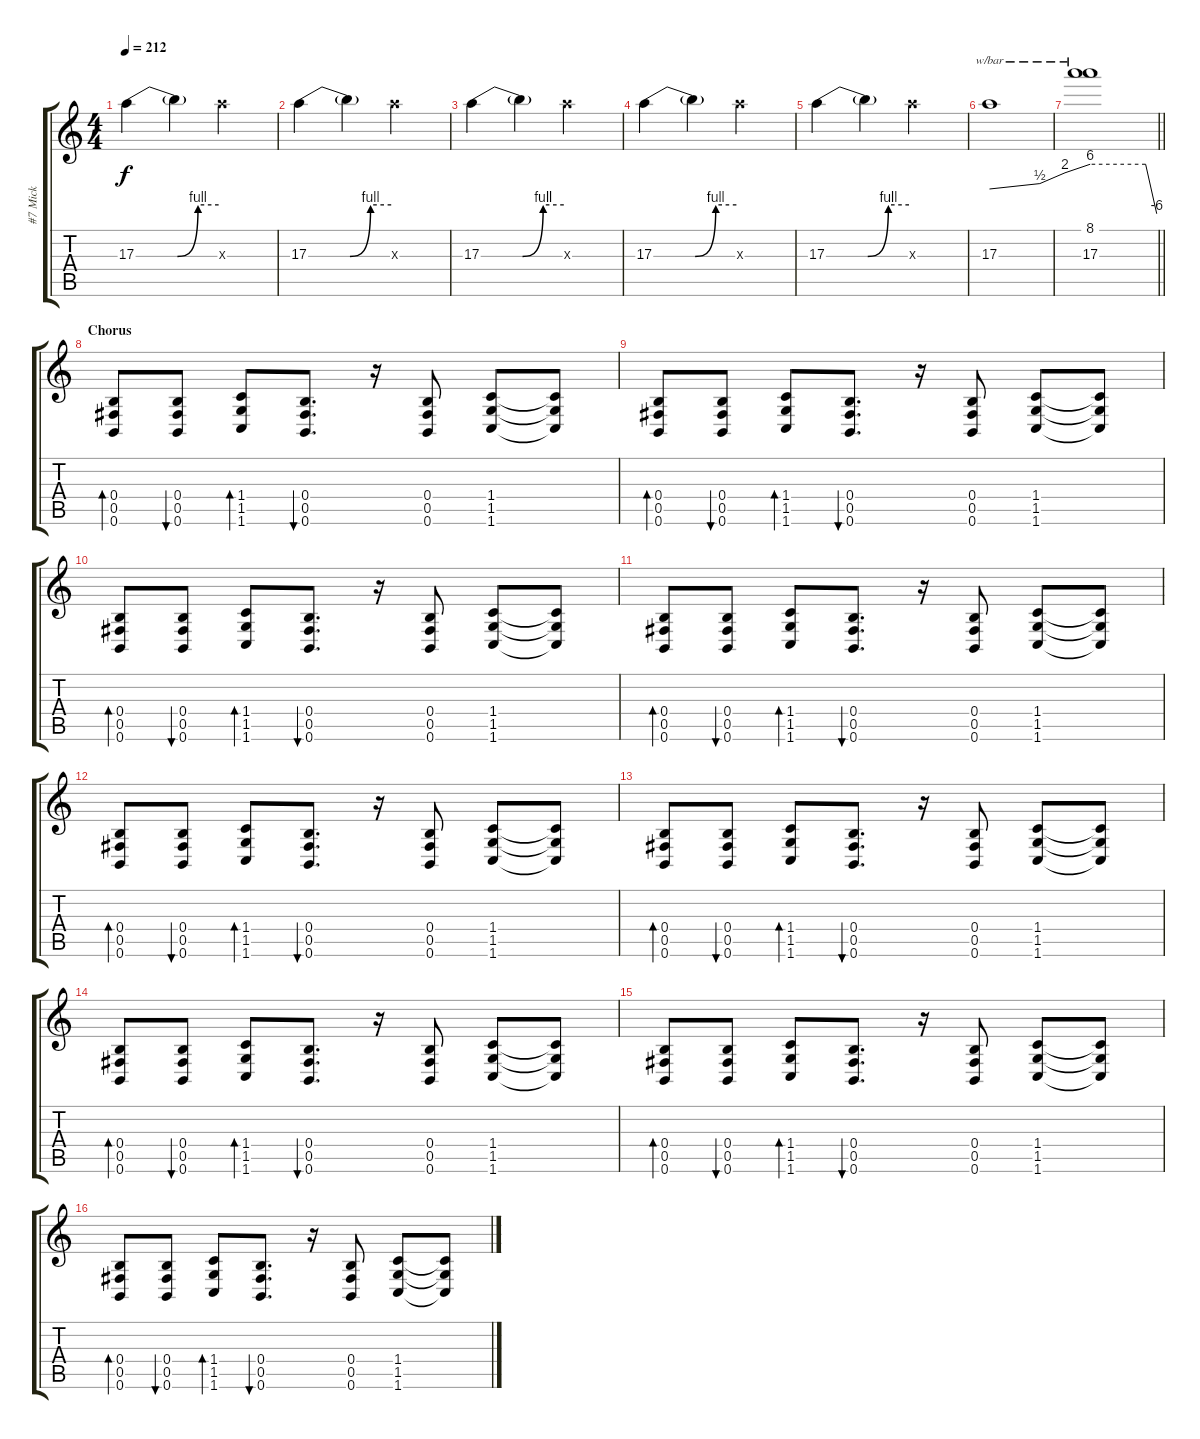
\track ("#7 Mick" "#7 Mick") {instrument distortionguitar}
\staff {score tabs}
\tuning (Db4 Ab3 E3 B2 Gb2 B1) {hide}
\ts (4 4)
\tempo 212
\clef g2
\ks c
17.3{be (custom 0 0 30 0 45 4 60 4)}.4{dy f instrument overdrivenguitar} 17.3{t}.4 17.3{x}.2 |
17.3{be (custom 0 0 30 0 45 4 60 4)}.4{instrument overdrivenguitar} 17.3{t}.4 17.3{x}.2 |
17.3{be (custom 0 0 30 0 45 4 60 4)}.4{instrument overdrivenguitar} 17.3{t}.4 17.3{x}.2 |
17.3{be (custom 0 0 30 0 45 4 60 4)}.4{instrument overdrivenguitar} 17.3{t}.4 17.3{x}.2 |
17.3{be (custom 0 0 30 0 45 4 60 4)}.4{instrument overdrivenguitar} 17.3{t}.4 17.3{x}.2 |
17.3.1{tbe (custom default 0 0 30 2 45 8 60 24) instrument overdrivenguitar} |
\barLineRight lightlight
(8.1 17.3).1{tbe (custom default 0 24 50 24 60 -24)} |
\section ("" "Chorus")
(0.4 0.5 0.6).8{bd 120 volume 15 instrument distortionguitar} (0.4 0.5 0.6).8{bu 120} (1.4 1.5 1.6).8{bd 120} (0.4 0.5 0.6).8{d bu 120} r.16 (0.4 0.5 0.6).8 (1.4 1.5 1.6).8 (1.4{t} 1.5{t} 1.6{t}).8 |
(0.4 0.5 0.6).8{bd 120} (0.4 0.5 0.6).8{bu 120} (1.4 1.5 1.6).8{bd 120} (0.4 0.5 0.6).8{d bu 120} r.16 (0.4 0.5 0.6).8 (1.4 1.5 1.6).8 (1.4{t} 1.5{t} 1.6{t}).8 |
(0.4 0.5 0.6).8{bd 120} (0.4 0.5 0.6).8{bu 120} (1.4 1.5 1.6).8{bd 120} (0.4 0.5 0.6).8{d bu 120} r.16 (0.4 0.5 0.6).8 (1.4 1.5 1.6).8 (1.4{t} 1.5{t} 1.6{t}).8 |
(0.4 0.5 0.6).8{bd 120} (0.4 0.5 0.6).8{bu 120} (1.4 1.5 1.6).8{bd 120} (0.4 0.5 0.6).8{d bu 120} r.16 (0.4 0.5 0.6).8 (1.4 1.5 1.6).8 (1.4{t} 1.5{t} 1.6{t}).8 |
(0.4 0.5 0.6).8{bd 120} (0.4 0.5 0.6).8{bu 120} (1.4 1.5 1.6).8{bd 120} (0.4 0.5 0.6).8{d bu 120} r.16 (0.4 0.5 0.6).8 (1.4 1.5 1.6).8 (1.4{t} 1.5{t} 1.6{t}).8 |
(0.4 0.5 0.6).8{bd 120} (0.4 0.5 0.6).8{bu 120} (1.4 1.5 1.6).8{bd 120} (0.4 0.5 0.6).8{d bu 120} r.16 (0.4 0.5 0.6).8 (1.4 1.5 1.6).8 (1.4{t} 1.5{t} 1.6{t}).8 |
(0.4 0.5 0.6).8{bd 120} (0.4 0.5 0.6).8{bu 120} (1.4 1.5 1.6).8{bd 120} (0.4 0.5 0.6).8{d bu 120} r.16 (0.4 0.5 0.6).8 (1.4 1.5 1.6).8 (1.4{t} 1.5{t} 1.6{t}).8 |
(0.4 0.5 0.6).8{bd 120} (0.4 0.5 0.6).8{bu 120} (1.4 1.5 1.6).8{bd 120} (0.4 0.5 0.6).8{d bu 120} r.16 (0.4 0.5 0.6).8 (1.4 1.5 1.6).8 (1.4{t} 1.5{t} 1.6{t}).8 |
(0.4 0.5 0.6).8{bd 120} (0.4 0.5 0.6).8{bu 120} (1.4 1.5 1.6).8{bd 120} (0.4 0.5 0.6).8{d bu 120} r.16 (0.4 0.5 0.6).8 (1.4 1.5 1.6).8 (1.4{t} 1.5{t} 1.6{t}).8
